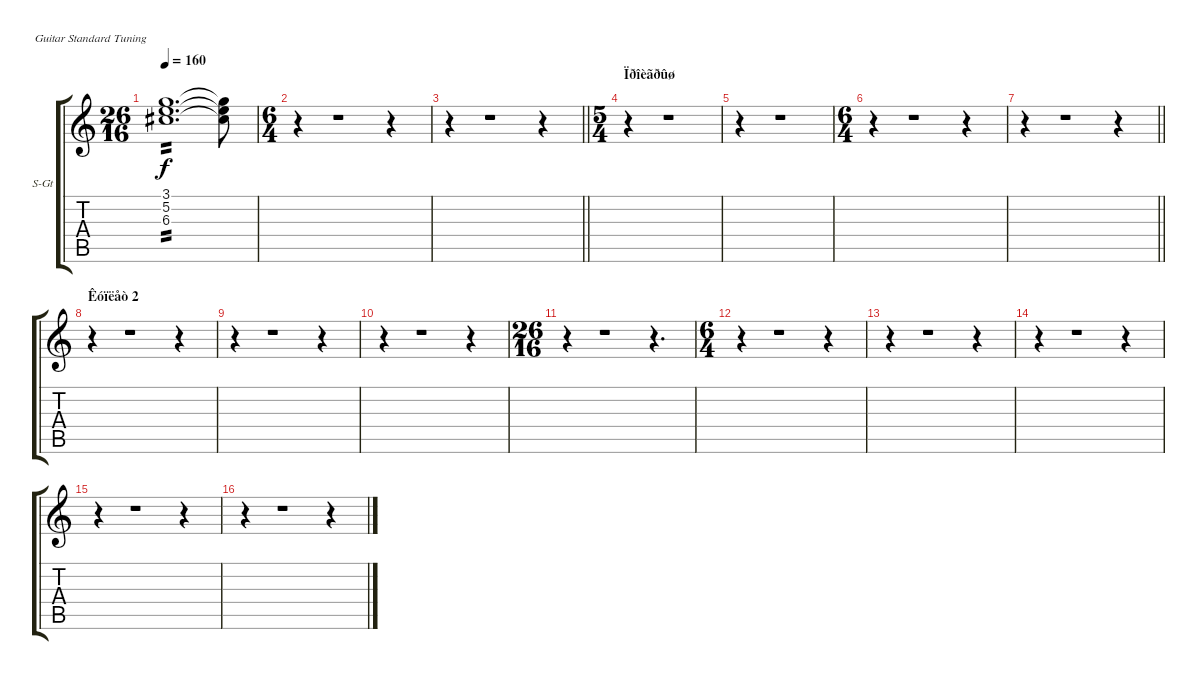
\bracketExtendMode groupsimilarinstruments
\firstSystemTrackNameOrientation horizontal
\otherSystemsTrackNameOrientation horizontal
\track ("Track 3" "S-Gt") {instrument acousticguitarsteel}
\staff {score tabs}
\tuning (E4 B3 G3 D3 A2 E2)
\ts (26 16)
\beaming (8 13)
\tempo 160
\clef g2
\ks c
(3.1 5.2 6.3).1{d tp 2 dy f} (3.1{t} 5.2{t} 6.3{t}).8 |
\ts (6 4)
\beaming (8 6 6)
r.4 r.1 r.4 |
\barLineRight lightlight
r.4 r.1 r.4 |
\ts (5 4)
\beaming (8 6 4)
\section ("" "Ïðîèãðûø")
r.4 r.1 |
r.4 r.1 |
\ts (6 4)
\beaming (8 6 6)
r.4 r.1 r.4 |
\barLineRight lightlight
r.4 r.1 r.4 |
\section ("" "Êóïëåò 2")
r.4 r.1 r.4 |
r.4 r.1 r.4 |
r.4 r.1 r.4 |
\ts (26 16)
\beaming (8 13)
r.4 r.1 r.4{d} |
\ts (6 4)
\beaming (8 6 6)
r.4 r.1 r.4 |
r.4 r.1 r.4 |
r.4 r.1 r.4 |
r.4 r.1 r.4 |
r.4 r.1 r.4
